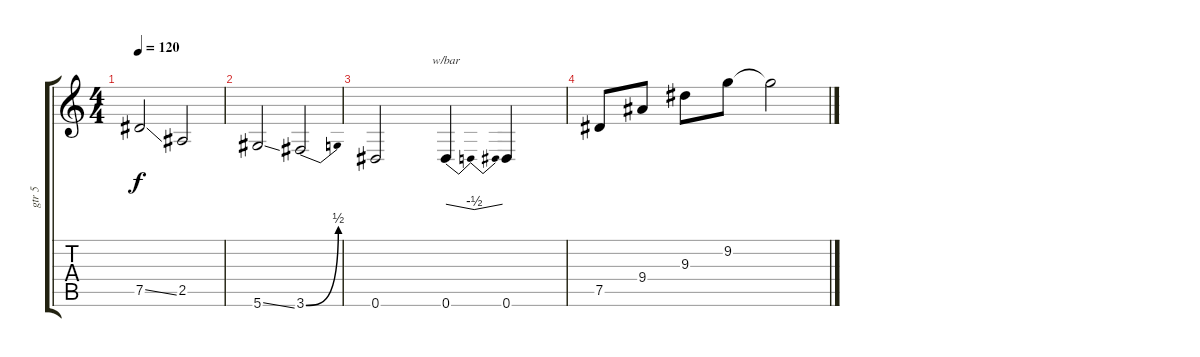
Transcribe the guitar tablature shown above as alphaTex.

\track ("gtr 5" "gtr 5") {instrument distortionguitar}
\staff {score tabs}
\tuning (Eb4 Bb3 Gb3 Db3 Ab2 Eb2) {hide}
\ts (4 4)
\tempo 120
\clef g2
\ks c
7.5{ss}.2{dy f} 2.5.2 |
5.6{ss}.2 3.6{be (bend 0 0 60 2)}.2 |
0.6.2 0.6.4{tbe (dip default 0 0 30 -2 60 0)} 0.6.4 |
7.5.8 9.4.8 9.3.8 9.2.8 9.2{t}.2
